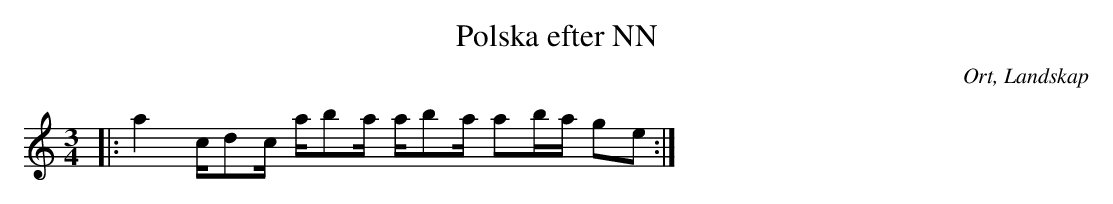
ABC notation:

X:1
T:Polska efter NN
O:Ort, Landskap
M:3/4
L:1/8
K:C
|: a2 c/dc/ a/ba/ a/ba/ ab/a/ ge  :|
